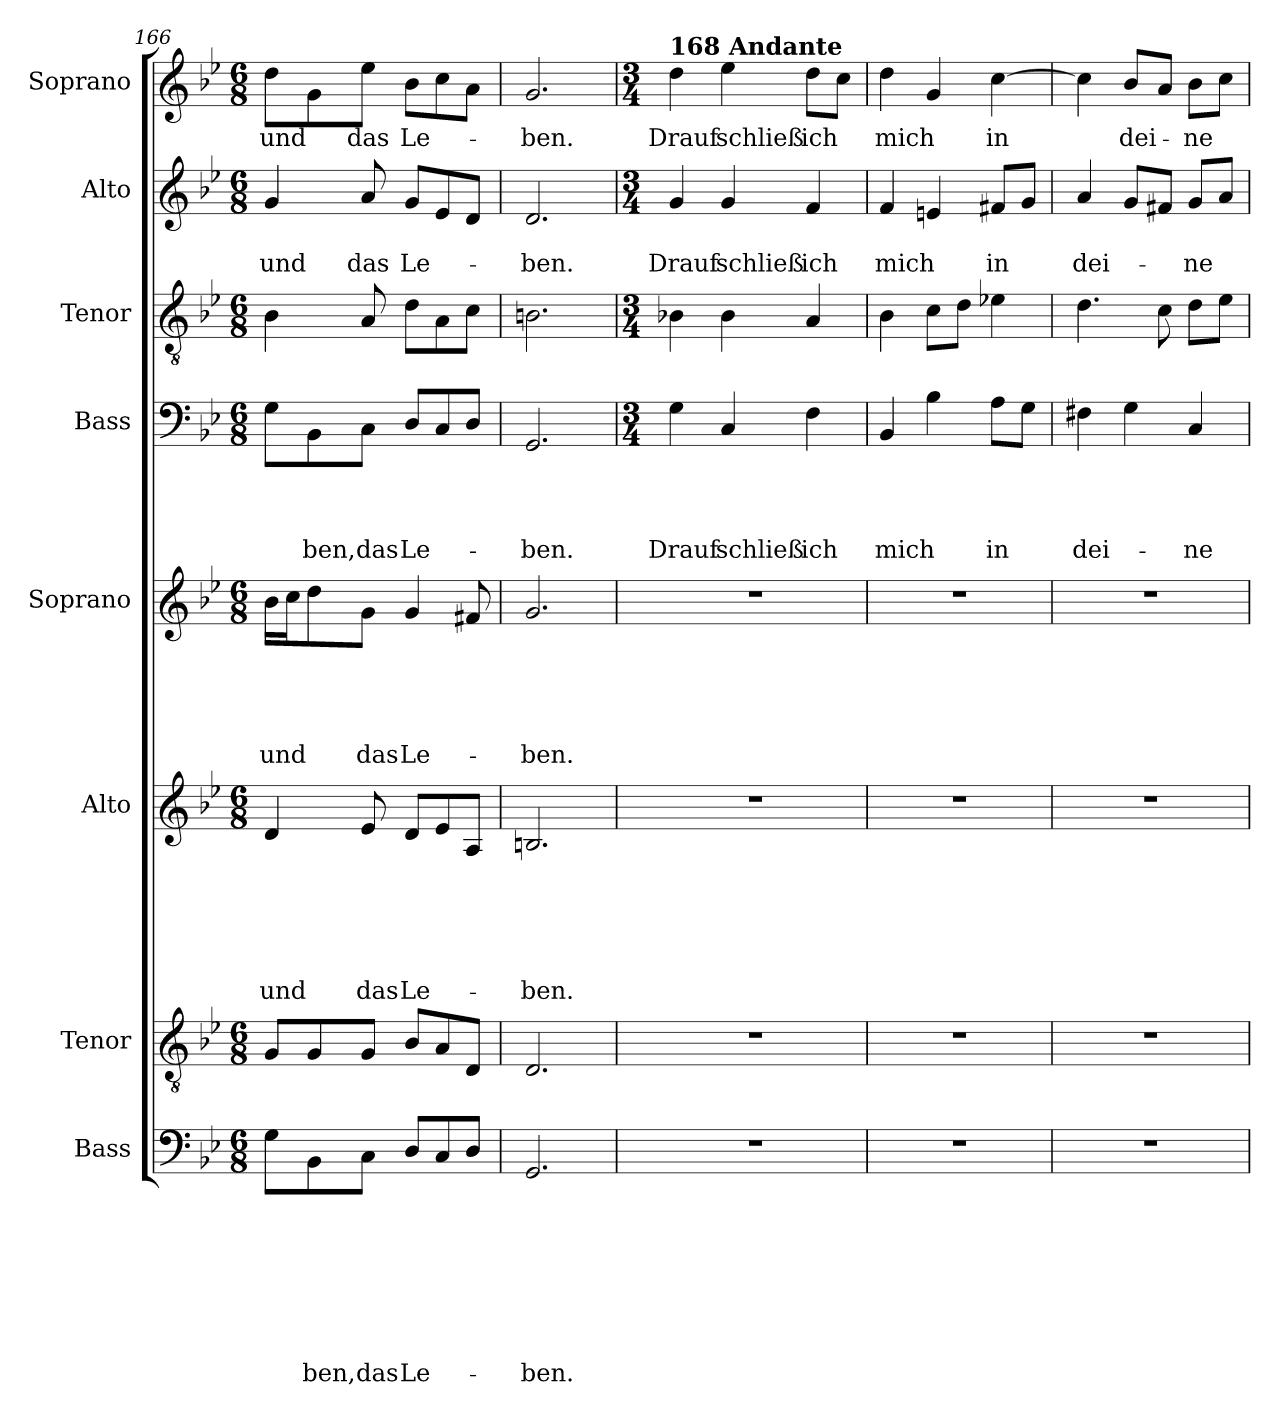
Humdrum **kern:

**kern	**text	**text	**text	**text	**text	**text	**text	**text	**kern	**kern	**text	**text	**text	**text	**text	**text	**kern	**text	**text	**text	**text	**text	**kern	**text	**text	**text	**text	**kern	**kern	**text	**text	**kern	**text
*part8	*part8	*part8	*part8	*part8	*part8	*part8	*part8	*part8	*part7	*part6	*part6	*part6	*part6	*part6	*part6	*part6	*part5	*part5	*part5	*part5	*part5	*part5	*part4	*part4	*part4	*part4	*part4	*part3	*part2	*part2	*part2	*part1	*part1
*staff8	*staff8	*staff8	*staff8	*staff8	*staff8	*staff8	*staff8	*staff8	*staff7	*staff6	*staff6	*staff6	*staff6	*staff6	*staff6	*staff6	*staff5	*staff5	*staff5	*staff5	*staff5	*staff5	*staff4	*staff4	*staff4	*staff4	*staff4	*staff3	*staff2	*staff2	*staff2	*staff1	*staff1
*I"Bass	*	*	*	*	*	*	*	*	*I"Tenor	*I"Alto	*	*	*	*	*	*	*I"Soprano	*	*	*	*	*	*I"Bass	*	*	*	*	*I"Tenor	*I"Alto	*	*	*I"Soprano	*
*clefF4	*	*	*	*	*	*	*	*	*clefGv2	*clefG2	*	*	*	*	*	*	*clefG2	*	*	*	*	*	*clefF4	*	*	*	*	*clefGv2	*clefG2	*	*	*clefG2	*
*k[b-e-]	*	*	*	*	*	*	*	*	*k[b-e-]	*k[b-e-]	*	*	*	*	*	*	*k[b-e-]	*	*	*	*	*	*k[b-e-]	*	*	*	*	*k[b-e-]	*k[b-e-]	*	*	*k[b-e-]	*
*B-:	*	*	*	*	*	*	*	*	*B-:	*B-:	*	*	*	*	*	*	*B-:	*	*	*	*	*	*B-:	*	*	*	*	*B-:	*B-:	*	*	*B-:	*
*M6/8	*	*	*	*	*	*	*	*	*M6/8	*M6/8	*	*	*	*	*	*	*M6/8	*	*	*	*	*	*M6/8	*	*	*	*	*M6/8	*M6/8	*	*	*M6/8	*
=166	=166	=166	=166	=166	=166	=166	=166	=166	=166	=166	=166	=166	=166	=166	=166	=166	=166	=166	=166	=166	=166	=166	=166	=166	=166	=166	=166	=166	=166	=166	=166	=166	=166
!	!	!	!	!	!	!	!	!	!	!	!	!	!	!	!	!LO:LY:b	!	!	!	!	!	!LO:LY:b	!	!	!	!	!	!	!	!	!LO:LY:b	!	!LO:LY:b
8G\L	.	.	.	.	.	.	.	.	8G/L	4d/	.	.	.	.	.	und	16b-\LL	.	.	.	.	und	8G\L	.	.	.	.	4B-\	4g/	.	und	8dd\L	und
.	.	.	.	.	.	.	.	.	.	.	.	.	.	.	.	.	16cc\J	.	.	.	.	.	.	.	.	.	.	.	.	.	.	.	.
!	!	!	!	!	!	!	!	!LO:LY:b	!	!	!	!	!	!	!	!	!	!	!	!	!	!	!	!	!	!	!LO:LY:b	!	!	!	!	!	!
8BB-\	.	.	.	.	.	.	.	-ben,	8G/	.	.	.	.	.	.	.	8dd\	.	.	.	.	.	8BB-\	.	.	.	-ben,	.	.	.	.	8g\	.
!	!	!	!	!	!	!	!	!LO:LY:b	!	!	!	!	!	!	!	!LO:LY:b	!	!	!	!	!	!LO:LY:b	!	!	!	!	!LO:LY:b	!	!	!	!LO:LY:b	!	!LO:LY:b
8C\J	.	.	.	.	.	.	.	das	8G/J	8e-/	.	.	.	.	.	das	8g\J	.	.	.	.	das	8C\J	.	.	.	das	8A/	8a/	.	das	8ee-\J	das
!	!	!	!	!	!	!	!	!LO:LY:b	!	!	!	!	!	!	!	!LO:LY:b	!	!	!	!	!	!LO:LY:b	!	!	!	!	!LO:LY:b	!	!	!	!LO:LY:b	!	!LO:LY:b
8D/L	.	.	.	.	.	.	.	Le-	8B-/L	8d/L	.	.	.	.	.	Le-	4g/	.	.	.	.	Le-	8D/L	.	.	.	Le-	8d\L	8g/L	.	Le-	8b-\L	Le-
8C/	.	.	.	.	.	.	.	.	8A/	8e-/	.	.	.	.	.	.	.	.	.	.	.	.	8C/	.	.	.	.	8A\	8e-/	.	.	8cc\	.
8D/J	.	.	.	.	.	.	.	.	8D/J	8A/J	.	.	.	.	.	.	8f#X/	.	.	.	.	.	8D/J	.	.	.	.	8c\J	8d/J	.	.	8a\J	.
=167	=167	=167	=167	=167	=167	=167	=167	=167	=167	=167	=167	=167	=167	=167	=167	=167	=167	=167	=167	=167	=167	=167	=167	=167	=167	=167	=167	=167	=167	=167	=167	=167	=167
!	!	!	!	!	!	!	!	!LO:LY:b	!	!	!	!	!	!	!	!LO:LY:b	!	!	!	!	!	!LO:LY:b	!	!	!	!	!LO:LY:b	!	!	!	!LO:LY:b	!	!LO:LY:b
2.GG/	.	.	.	.	.	.	.	-ben.	2.D/	2.Bn/	.	.	.	.	.	-ben.	2.g/	.	.	.	.	-ben.	2.GG/	.	.	.	-ben.	2.Bn\	2.d/	.	-ben.	2.g/	-ben.
!!LO:PB:g=z
=168!	=168!	=168!	=168!	=168!	=168!	=168!	=168!	=168!	=168!	=168!	=168!	=168!	=168!	=168!	=168!	=168!	=168!	=168!	=168!	=168!	=168!	=168!	=168!	=168!	=168!	=168!	=168!	=168!	=168!	=168!	=168!	=168!	=168!
*	*	*	*	*	*	*	*	*	*	*	*	*	*	*	*	*	*	*	*	*	*	*	*M3/4	*	*	*	*	*M3/4	*M3/4	*	*	*M3/4	*
!	!	!	!	!	!	!	!	!	!	!	!	!	!	!	!	!	!	!	!	!	!	!	!	!	!	!	!	!	!	!	!	!LO:TX:a:B:t=168 Andante	!
!	!	!	!	!	!	!	!	!	!	!	!	!	!	!	!	!	!	!	!	!	!	!	!	!	!	!	!LO:LY:b	!	!	!	!LO:LY:b	!	!LO:LY:b
2.r	.	.	.	.	.	.	.	.	2.r	2.r	.	.	.	.	.	.	2.r	.	.	.	.	.	4G\	.	.	.	Drauf	4B-X\	4g/	.	Drauf	4dd\	Drauf
!	!	!	!	!	!	!	!	!	!	!	!	!	!	!	!	!	!	!	!	!	!	!	!	!	!	!	!LO:LY:b	!	!	!	!LO:LY:b	!	!LO:LY:b
.	.	.	.	.	.	.	.	.	.	.	.	.	.	.	.	.	.	.	.	.	.	.	4C/	.	.	.	schließ	4B-\	4g/	.	schließ	4ee-\	schließ
!	!	!	!	!	!	!	!	!	!	!	!	!	!	!	!	!	!	!	!	!	!	!	!	!	!	!	!LO:LY:b	!	!	!	!LO:LY:b	!	!LO:LY:b
.	.	.	.	.	.	.	.	.	.	.	.	.	.	.	.	.	.	.	.	.	.	.	4F\	.	.	.	ich	4A/	4f/	.	ich	8dd\L	ich
.	.	.	.	.	.	.	.	.	.	.	.	.	.	.	.	.	.	.	.	.	.	.	.	.	.	.	.	.	.	.	.	8cc\J	.
=169	=169	=169	=169	=169	=169	=169	=169	=169	=169	=169	=169	=169	=169	=169	=169	=169	=169	=169	=169	=169	=169	=169	=169	=169	=169	=169	=169	=169	=169	=169	=169	=169	=169
!	!	!	!	!	!	!	!	!	!	!	!	!	!	!	!	!	!	!	!	!	!	!	!	!	!	!	!LO:LY:b	!	!	!	!LO:LY:b	!	!LO:LY:b
2.r	.	.	.	.	.	.	.	.	2.r	2.r	.	.	.	.	.	.	2.r	.	.	.	.	.	4BB-/	.	.	.	mich	4B-\	4f/	.	mich	4dd\	mich
.	.	.	.	.	.	.	.	.	.	.	.	.	.	.	.	.	.	.	.	.	.	.	4B-\	.	.	.	.	8c\L	4en/	.	.	4g/	.
.	.	.	.	.	.	.	.	.	.	.	.	.	.	.	.	.	.	.	.	.	.	.	.	.	.	.	.	8d\J	.	.	.	.	.
!	!	!	!	!	!	!	!	!	!	!	!	!	!	!	!	!	!	!	!	!	!	!	!	!	!	!	!LO:LY:b	!	!	!	!LO:LY:b	!	!LO:LY:b
.	.	.	.	.	.	.	.	.	.	.	.	.	.	.	.	.	.	.	.	.	.	.	8A\L	.	.	.	in	4e-X\	8f#X/L	.	in	[>4cc\	in
.	.	.	.	.	.	.	.	.	.	.	.	.	.	.	.	.	.	.	.	.	.	.	8G\J	.	.	.	.	.	8g/J	.	.	.	.
=170	=170	=170	=170	=170	=170	=170	=170	=170	=170	=170	=170	=170	=170	=170	=170	=170	=170	=170	=170	=170	=170	=170	=170	=170	=170	=170	=170	=170	=170	=170	=170	=170	=170
!	!	!	!	!	!	!	!	!	!	!	!	!	!	!	!	!	!	!	!	!	!	!	!	!	!	!	!LO:LY:b	!	!	!	!LO:LY:b	!	!
2.r	.	.	.	.	.	.	.	.	2.r	2.r	.	.	.	.	.	.	2.r	.	.	.	.	.	4F#X\	.	.	.	dei-	4.d\	4a/	.	dei-	4cc\]	.
!	!	!	!	!	!	!	!	!	!	!	!	!	!	!	!	!	!	!	!	!	!	!	!	!	!	!	!	!	!	!	!	!	!LO:LY:b
.	.	.	.	.	.	.	.	.	.	.	.	.	.	.	.	.	.	.	.	.	.	.	4G\	.	.	.	.	.	8g/L	.	.	8b-/L	dei-
.	.	.	.	.	.	.	.	.	.	.	.	.	.	.	.	.	.	.	.	.	.	.	.	.	.	.	.	8c\	8f#X/J	.	.	8a/J	.
!	!	!	!	!	!	!	!	!	!	!	!	!	!	!	!	!	!	!	!	!	!	!	!	!	!	!	!LO:LY:b	!	!	!	!LO:LY:b	!	!LO:LY:b
.	.	.	.	.	.	.	.	.	.	.	.	.	.	.	.	.	.	.	.	.	.	.	4C/	.	.	.	-ne	8d\L	8g/L	.	-ne	8b-\L	-ne
.	.	.	.	.	.	.	.	.	.	.	.	.	.	.	.	.	.	.	.	.	.	.	.	.	.	.	.	8e-\J	8a/J	.	.	8cc\J	.
=	=	=	=	=	=	=	=	=	=	=	=	=	=	=	=	=	=	=	=	=	=	=	=	=	=	=	=	=	=	=	=	=	=
*-	*-	*-	*-	*-	*-	*-	*-	*-	*-	*-	*-	*-	*-	*-	*-	*-	*-	*-	*-	*-	*-	*-	*-	*-	*-	*-	*-	*-	*-	*-	*-	*-	*-
